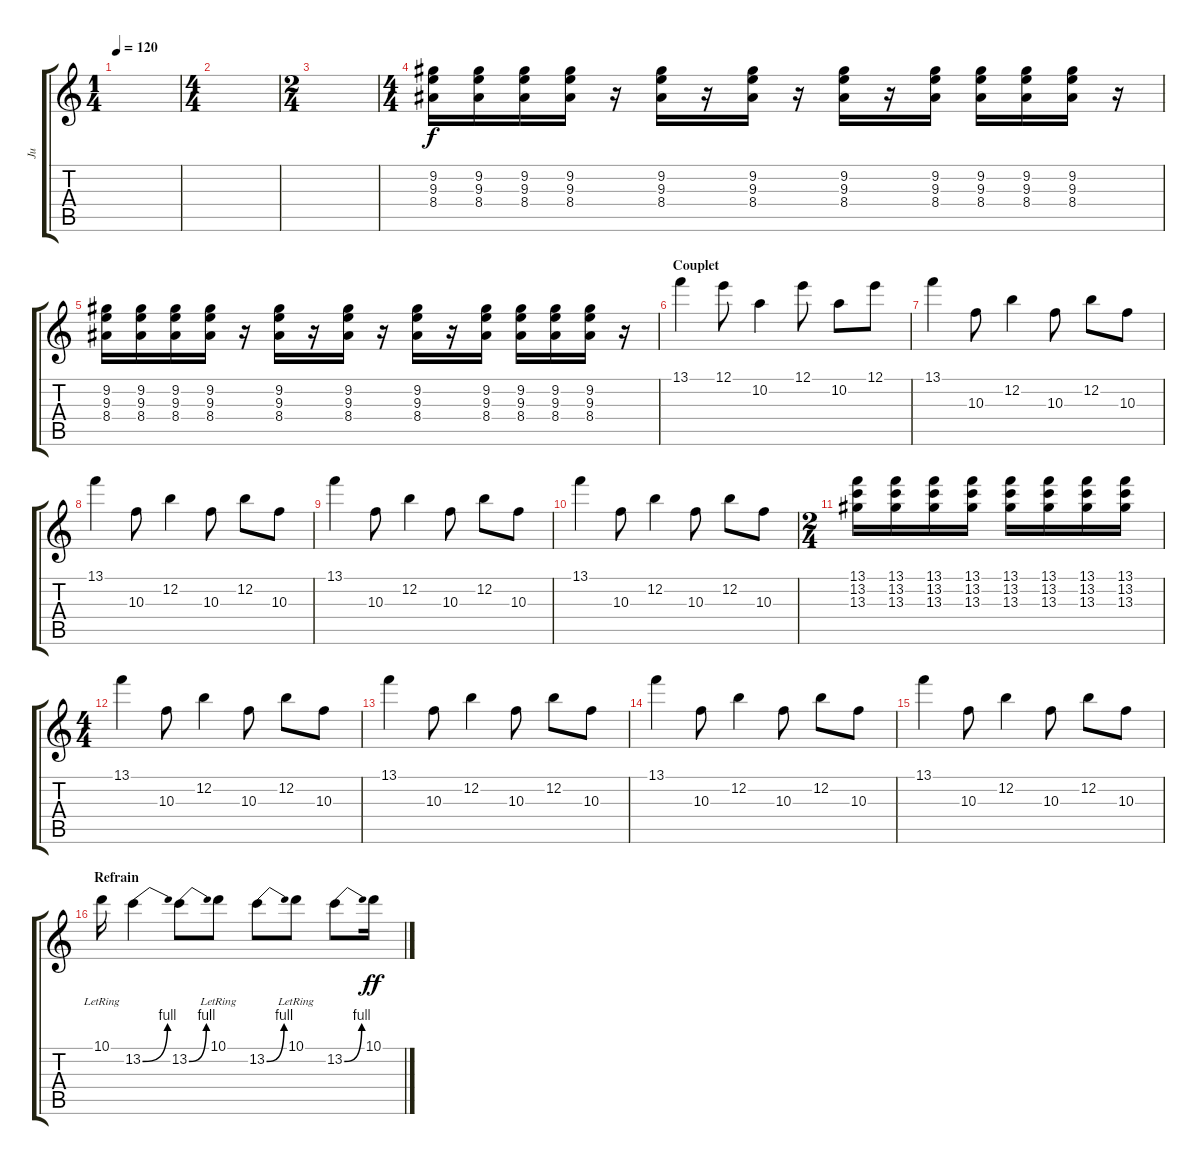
\track ("Ju" "Ju") {instrument distortionguitar}
\staff {score tabs}
\tuning (E4 B3 G3 D3 A2 D2) {hide}
\ts (1 4)
\tempo 120
\clef g2
\ks c
|
\ts (4 4)
|
\ts (2 4)
|
\ts (4 4)
(9.2 9.3 8.4).16 (9.2 9.3 8.4).16 (9.2 9.3 8.4).16 (9.2 9.3 8.4).16 r.16 (9.2 9.3 8.4).16 r.16 (9.2 9.3 8.4).16 r.16 (9.2 9.3 8.4).16 r.16 (9.2 9.3 8.4).16 (9.2 9.3 8.4).16 (9.2 9.3 8.4).16 (9.2 9.3 8.4).16 r.16 |
(9.2 9.3 8.4).16 (9.2 9.3 8.4).16 (9.2 9.3 8.4).16 (9.2 9.3 8.4).16 r.16 (9.2 9.3 8.4).16 r.16 (9.2 9.3 8.4).16 r.16 (9.2 9.3 8.4).16 r.16 (9.2 9.3 8.4).16 (9.2 9.3 8.4).16 (9.2 9.3 8.4).16 (9.2 9.3 8.4).16 r.16 |
\section ("" "Couplet")
13.1.4 12.1.8 10.2.4 12.1.8 10.2.8 12.1.8 |
13.1.4 10.3.8 12.2.4 10.3.8 12.2.8 10.3.8 |
13.1.4 10.3.8 12.2.4 10.3.8 12.2.8 10.3.8 |
13.1.4 10.3.8 12.2.4 10.3.8 12.2.8 10.3.8 |
13.1.4 10.3.8 12.2.4 10.3.8 12.2.8 10.3.8 |
\ts (2 4)
(13.1 13.2 13.3).16 (13.1 13.2 13.3).16 (13.1 13.2 13.3).16 (13.1 13.2 13.3).16 (13.1 13.2 13.3).16 (13.1 13.2 13.3).16 (13.1 13.2 13.3).16 (13.1 13.2 13.3).16 |
\ts (4 4)
13.1.4 10.3.8 12.2.4 10.3.8 12.2.8 10.3.8 |
13.1.4 10.3.8 12.2.4 10.3.8 12.2.8 10.3.8 |
13.1.4 10.3.8 12.2.4 10.3.8 12.2.8 10.3.8 |
13.1.4 10.3.8 12.2.4 10.3.8 12.2.8 10.3.8 |
\section ("" "Refrain")
10.1{lr}.16 13.2{be (bend 0 0 60 4)}.4 13.2{be (bend 0 0 60 4)}.8 10.1{lr}.8 13.2{be (bend 0 0 60 4)}.8 10.1{lr}.8 13.2{be (bend 0 0 60 4)}.8{dy f} 10.1.16{dy ff}
